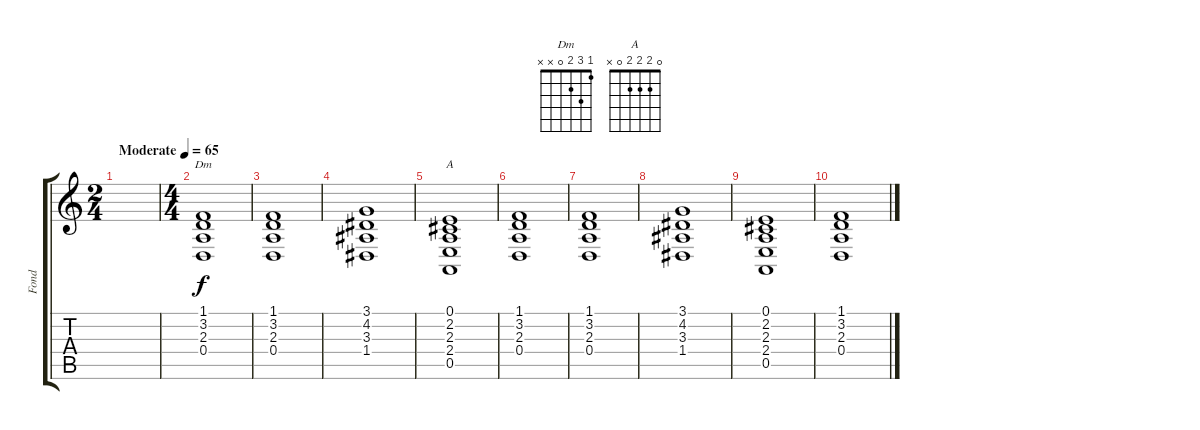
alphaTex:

\track ("Fond" "Fond") {instrument stringensemble1}
\staff {score tabs}
\tuning (E4 B3 G3 D3 A2 E2) {hide}
\chord ("Dm" 1 3 2 0 x x)
\chord ("A" 0 2 2 2 0 x)
\ts (2 4)
\tempo (65 "Moderate")
\clef g2
\ks c
|
\ts (4 4)
(1.1 3.2 2.3 0.4).1{ch "Dm"} |
(1.1 3.2 2.3 0.4).1 |
(3.1 4.2 3.3 1.4).1 |
(0.1 2.2 2.3 2.4 0.5).1{ch "A"} |
(1.1 3.2 2.3 0.4).1 |
(1.1 3.2 2.3 0.4).1 |
(3.1 4.2 3.3 1.4).1 |
(0.1 2.2 2.3 2.4 0.5).1 |
(1.1 3.2 2.3 0.4).1{dy f}
